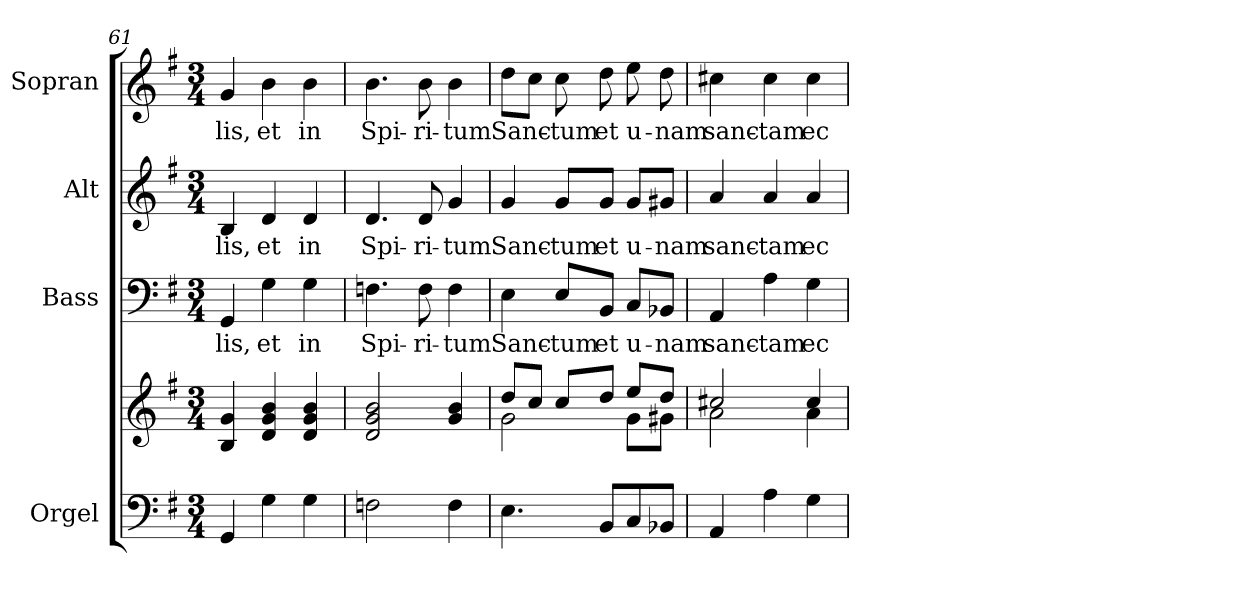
**kern	**kern	**kern	**text	**kern	**text	**kern	**text
*part4	*part4	*part3	*part3	*part2	*part2	*part1	*part1
*staff5	*staff4	*staff3	*staff3	*staff2	*staff2	*staff1	*staff1
*I"Orgel	*	*I"Bass	*	*I"Alt	*	*I"Sopran	*
*I'Org.	*	*I'B.	*	*I'A.	*	*I'S.	*
*clefF4	*clefG2	*clefF4	*	*clefG2	*	*clefG2	*
*k[f#]	*k[f#]	*k[f#]	*	*k[f#]	*	*k[f#]	*
*G:	*G:	*G:	*	*G:	*	*G:	*
*M3/4	*M3/4	*M3/4	*	*M3/4	*	*M3/4	*
=61	=61	=61	=61	=61	=61	=61	=61
!	!	!	!LO:LY:b	!	!LO:LY:b	!	!LO:LY:b
4GG/	4B/ 4g/	4GG/	-lis,	4B/	-lis,	4g/	-lis,
!	!	!	!LO:LY:b	!	!LO:LY:b	!	!LO:LY:b
4G\	4d/ 4g/ 4b/	4G\	et	4d/	et	4b\	et
!	!	!	!LO:LY:b	!	!LO:LY:b	!	!LO:LY:b
4G\	4d/ 4g/ 4b/	4G\	in	4d/	in	4b\	in
!!LO:LB:g=z
=62	=62	=62	=62	=62	=62	=62	=62
!	!	!	!LO:LY:b	!	!LO:LY:b	!	!LO:LY:b
2Fn\	2d/ 2g/ 2b/	4.Fn\	Spi-	4.d/	Spi-	4.b\	Spi-
!	!	!	!LO:LY:b	!	!LO:LY:b	!	!LO:LY:b
.	.	8F\	-ri-	8d/	-ri-	8b\	-ri-
!	!	!	!LO:LY:b	!	!LO:LY:b	!	!LO:LY:b
4F\	4g/ 4b/	4F\	-tum	4g/	-tum	4b\	-tum
=63	=63	=63	=63	=63	=63	=63	=63
*	*^	*	*	*	*	*	*
!	!	!	!	!LO:LY:b	!	!LO:LY:b	!	!LO:LY:b
4.E\	8dd/L	2g\	4E\	Sanc-	4g/	Sanc-	8dd\L	Sanc-
.	8cc/J	.	.	.	.	.	8cc\J	.
!	!	!	!	!LO:LY:b	!	!LO:LY:b	!	!LO:LY:b
.	8cc/L	.	8E/L	-tum	8g/L	-tum	8cc\	-tum
!	!	!	!	!LO:LY:b	!	!LO:LY:b	!	!LO:LY:b
8BB/L	8dd/J	.	8BB/J	et	8g/J	et	8dd\	et
!	!	!	!	!LO:LY:b	!	!LO:LY:b	!	!LO:LY:b
8C/	8ee/L	8g\L	8C/L	u-	8g/L	u-	8ee\	u-
!	!	!	!	!LO:LY:b	!	!LO:LY:b	!	!LO:LY:b
8BB-X/J	8dd/J	8g#X\J	8BB-X/J	-nam	8g#X/J	-nam	8dd\	-nam
=64	=64	=64	=64	=64	=64	=64	=64	=64
!	!	!	!	!LO:LY:b	!	!LO:LY:b	!	!LO:LY:b
4AA/	2cc#X/	2a\	4AA/	sanc-	4a/	sanc-	4cc#X\	sanc-
!	!	!	!	!LO:LY:b	!	!LO:LY:b	!	!LO:LY:b
4A\	.	.	4A\	-tam	4a/	-tam	4cc#\	-tam
!	!	!	!	!LO:LY:b	!	!LO:LY:b	!	!LO:LY:b
4G\	4cc#/	4a\	4G\	ec-	4a/	ec-	4cc#\	ec-
*	*v	*v	*	*	*	*	*	*
=	=	=	=	=	=	=	=
*-	*-	*-	*-	*-	*-	*-	*-
